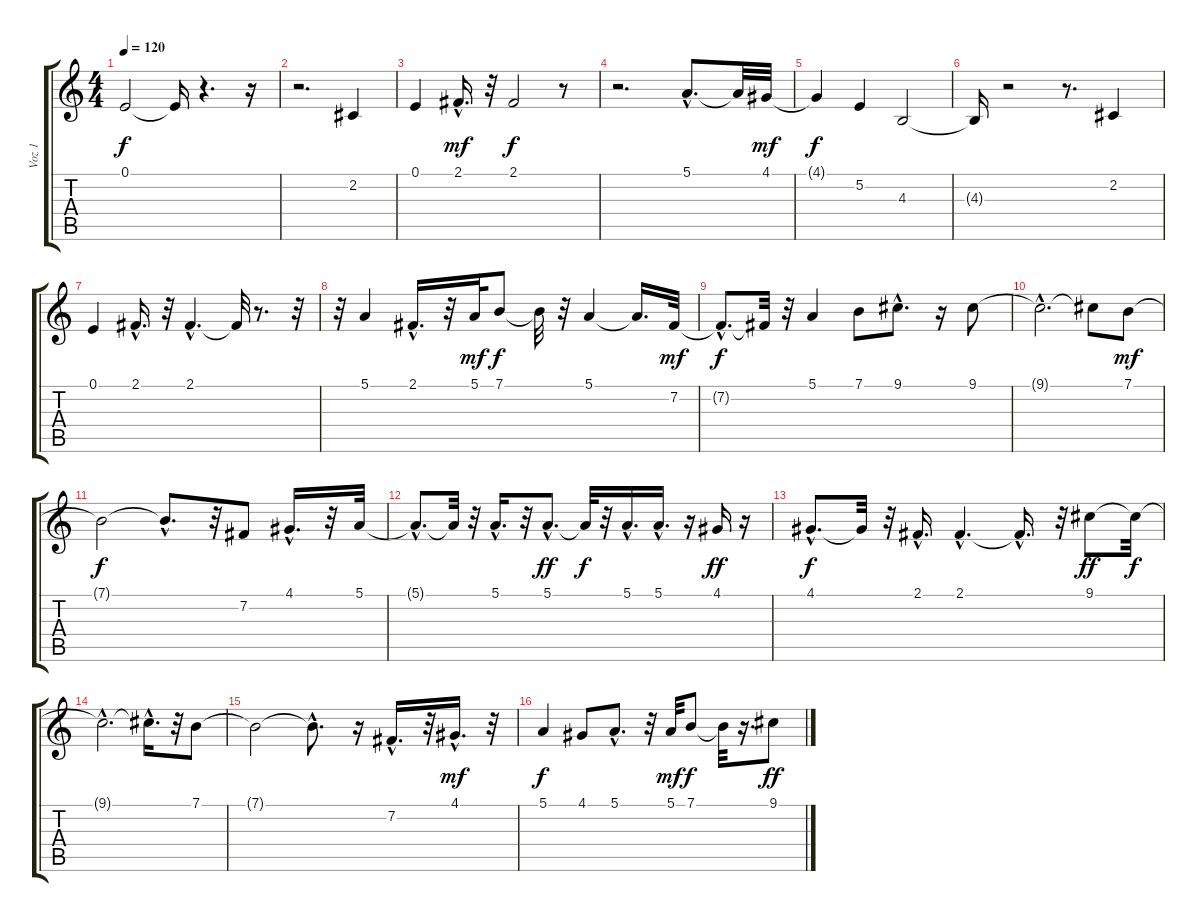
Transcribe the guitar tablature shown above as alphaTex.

\track ("Voz 1" "Voz 1") {instrument cello}
\staff {score tabs}
\tuning (E4 B3 G3 D3 A2 E2) {hide}
\ts (4 4)
\tempo 120
\clef g2
\ks c
0.1{t}.2{dy f} 0.1{t}.16 r.4{d} r.16 |
r.2{d} 2.2.4 |
0.1.4 2.1{hac}.16{d dy mf} r.32 2.1.2{dy f} r.8 |
r.2{d} 5.1{hac}.8{d} 5.1{t}.32 4.1.32{dy mf} |
4.1{t}.4{dy f} 5.2.4 4.3.2 |
4.3{t}.16 r.2 r.8{d} 2.2.4 |
0.1.4 2.1{hac}.16{d} r.32 2.1{hac}.4{d} 2.1{t}.32 r.8{d} r.32 |
r.32 5.1.4 2.1{hac}.16{d} r.32 5.1.32{dy mf} 7.1.8{dy f} 7.1{t}.32 r.32 5.1.4 5.1{t}.16{d} 7.2.32{dy mf} |
7.2{hac t}.8{d dy f} 7.2{t}.32 r.32 5.1.4 7.1.8 9.1{hac}.8{d} r.16 9.1.8 |
9.1{hac t}.2{d} 9.1{t}.8 7.1.8{dy mf} |
7.1{t}.2{dy f} 7.1{hac t}.8{d} r.32 7.2.8 4.1{hac}.16{d} r.32 5.1.32 |
5.1{hac t}.8{d} 5.1{t}.32 r.32 5.1{hac}.16{d} r.32 5.1{hac}.8{d dy ff} 5.1{t}.32{dy f} r.32 5.1{hac}.16{d} 5.1{hac}.16{d} r.16 4.1.16{dy ff} r.16 |
4.1{hac}.8{d dy f} 4.1{t}.32 r.32 2.1{hac}.16{d} 2.1{hac}.4{d} 2.1{hac t}.16{d} r.32 9.1.8{dy ff} 9.1{t}.32{dy f} |
9.1{hac t}.2{d} 9.1{hac t}.16{d} r.32 7.1.8 |
7.1{t}.2 7.1{hac t}.8{d} r.16 7.2{hac}.16{d} r.32 4.1{hac}.16{d dy mf} r.32 |
5.1.4{dy f} 4.1.8 5.1{hac}.8{d} r.32 5.1.32{dy mf} 7.1.8{dy f} 7.1{t}.32 r.16{d} 9.1.8{dy ff}
